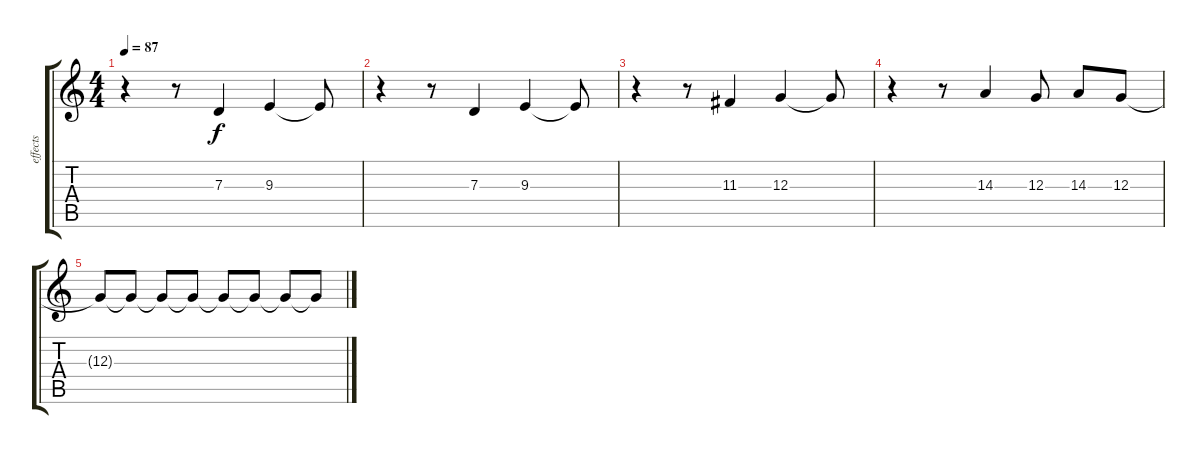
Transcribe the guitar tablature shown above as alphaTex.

\track ("effects" "effects") {instrument seashore}
\staff {score tabs}
\tuning (E4 B3 G3 D3 A2 E2) {hide}
\ts (4 4)
\tempo 87
\clef g2
\ks c
r.4{dy f} r.8 7.3.4{instrument mutedtrumpet} 9.3.4{instrument mutedtrumpet} 9.3{t}.8 |
r.4 r.8 7.3.4{instrument mutedtrumpet} 9.3.4{instrument mutedtrumpet} 9.3{t}.8 |
r.4 r.8 11.3.4{instrument mutedtrumpet} 12.3.4{instrument mutedtrumpet} 12.3{t}.8 |
r.4 r.8 14.3.4{instrument mutedtrumpet} 12.3.8{instrument mutedtrumpet} 14.3.8{instrument mutedtrumpet} 12.3.8{instrument mutedtrumpet} |
12.3{t}.8{volume 14} 12.3{t}.8{volume 12} 12.3{t}.8{volume 9} 12.3{t}.8{volume 8} 12.3{t}.8{volume 6} 12.3{t}.8{volume 4} 12.3{t}.8{volume 2} 12.3{t}.8{volume 0}
